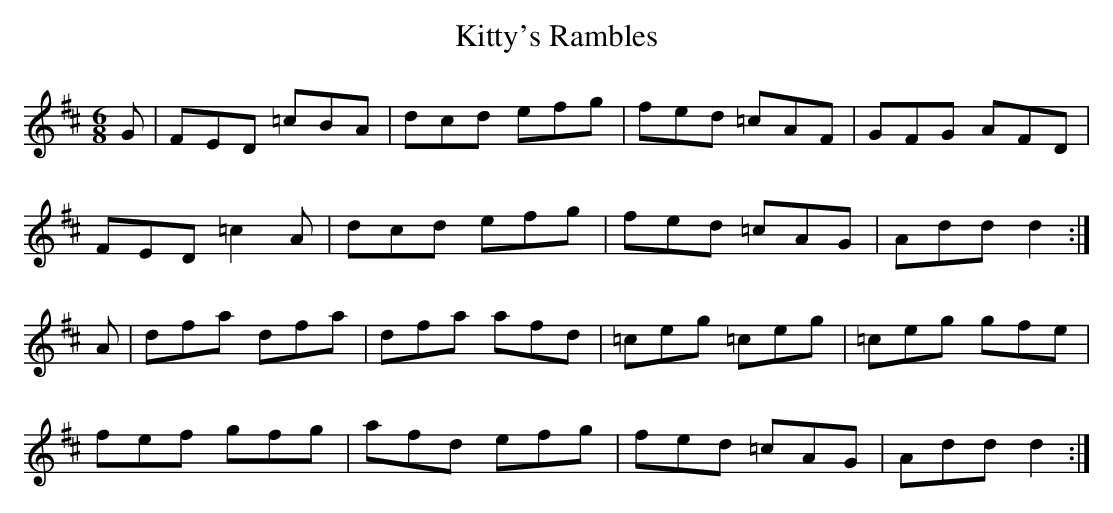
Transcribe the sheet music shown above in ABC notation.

X:1
T:Kitty's Rambles
M:6/8
L:1/8
K:D
G|FED =cBA|dcd efg|fed =cAF|GFG AFD|!
FED =c2A|dcd efg|fed =cAG|Add d2:|!
A|dfa dfa|dfa afd|=ceg =ceg|=ceg gfe|!
fef gfg|afd efg|fed =cAG|Add d2:|!
